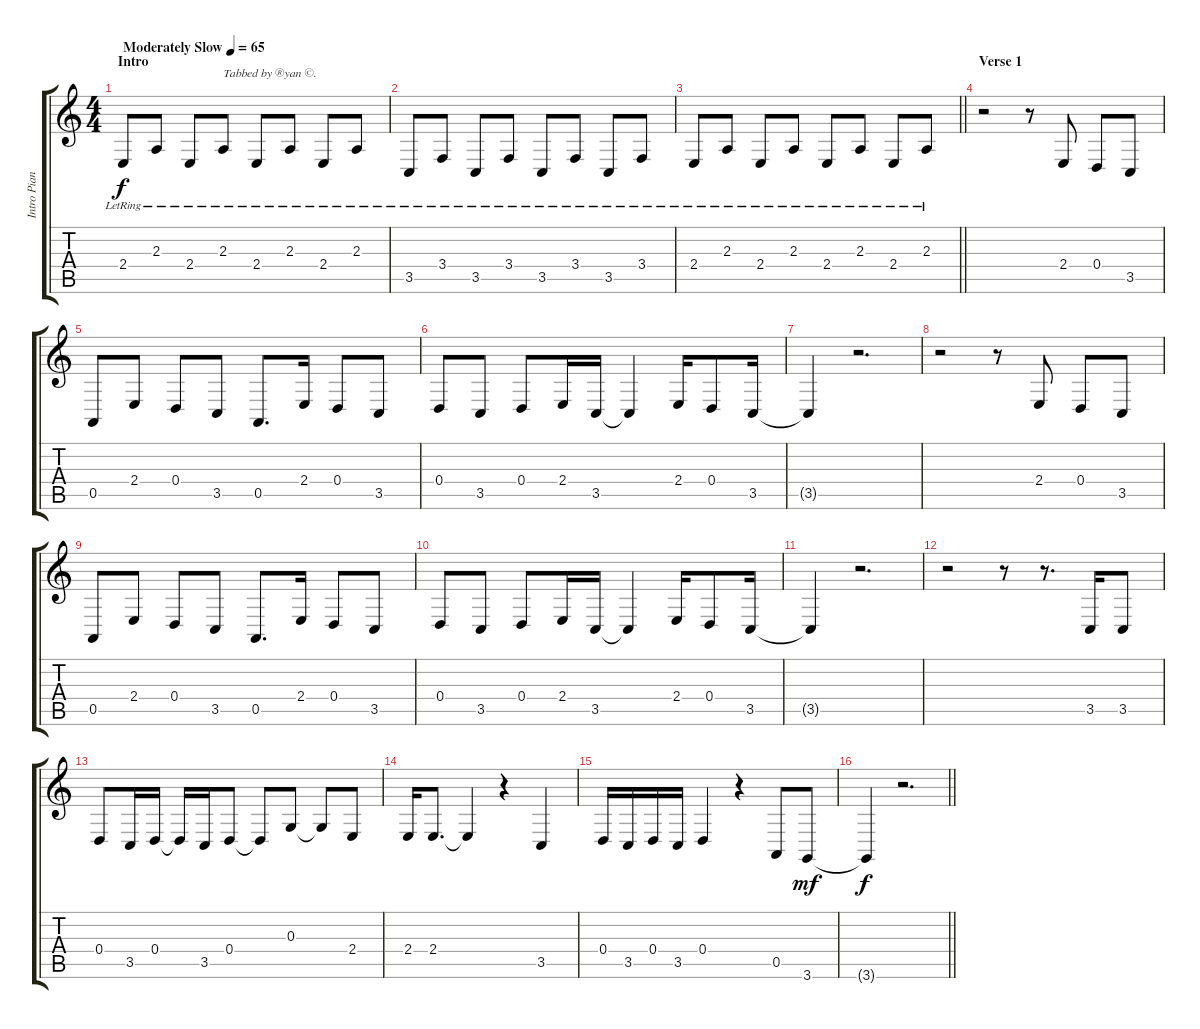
\track ("Intro Piano/Vocals" "Intro Pian") {instrument acousticgrandpiano}
\staff {score tabs}
\tuning (E4 B3 G3 D3 A2 E2) {hide}
\ts (4 4)
\section ("" "Intro")
\tempo (65 "Moderately Slow")
\clef g2
\ks c
2.4{lr}.8{dy f instrument acousticgrandpiano} 2.3{lr}.8 2.4{lr}.8 2.3{lr}.8{txt "Tabbed by ®yan ©."} 2.4{lr}.8 2.3{lr}.8 2.4{lr}.8 2.3{lr}.8 |
3.5{lr}.8 3.4{lr}.8 3.5{lr}.8 3.4{lr}.8 3.5{lr}.8 3.4{lr}.8 3.5{lr}.8 3.4{lr}.8 |
\barLineRight lightlight
2.4{lr}.8 2.3{lr}.8 2.4{lr}.8 2.3{lr}.8 2.4{lr}.8 2.3{lr}.8 2.4{lr}.8 2.3{lr}.8 |
\section ("" "Verse 1")
r.2{volume 16} r.8 2.4.8 0.4.8 3.5.8 |
0.5.8 2.4.8 0.4.8 3.5.8 0.5.8{d} 2.4.16 0.4.8 3.5.8 |
0.4.8 3.5.8 0.4.8 2.4.16 3.5.16 3.5{t}.4 2.4.16 0.4.8 3.5.16 |
3.5{t}.4 r.2{d} |
r.2 r.8 2.4.8 0.4.8 3.5.8 |
0.5.8 2.4.8 0.4.8 3.5.8 0.5.8{d} 2.4.16 0.4.8 3.5.8 |
0.4.8 3.5.8 0.4.8 2.4.16 3.5.16 3.5{t}.4 2.4.16 0.4.8 3.5.16 |
3.5{t}.4 r.2{d} |
r.2 r.8 r.8{d} 3.5.16 3.5.8 |
0.4.8 3.5.16 0.4.16 0.4{t}.16 3.5.16 0.4.8 0.4{t}.8 0.3.8 0.3{t}.8 2.4.8 |
2.4.16 2.4.8{d} 2.4{t}.4 r.4 3.5.4 |
0.4.16 3.5.16 0.4.16 3.5.16 0.4.4 r.4 0.5.8 3.6.8{dy mf} |
\barLineRight lightlight
3.6{t}.4{dy f} r.2{d}
